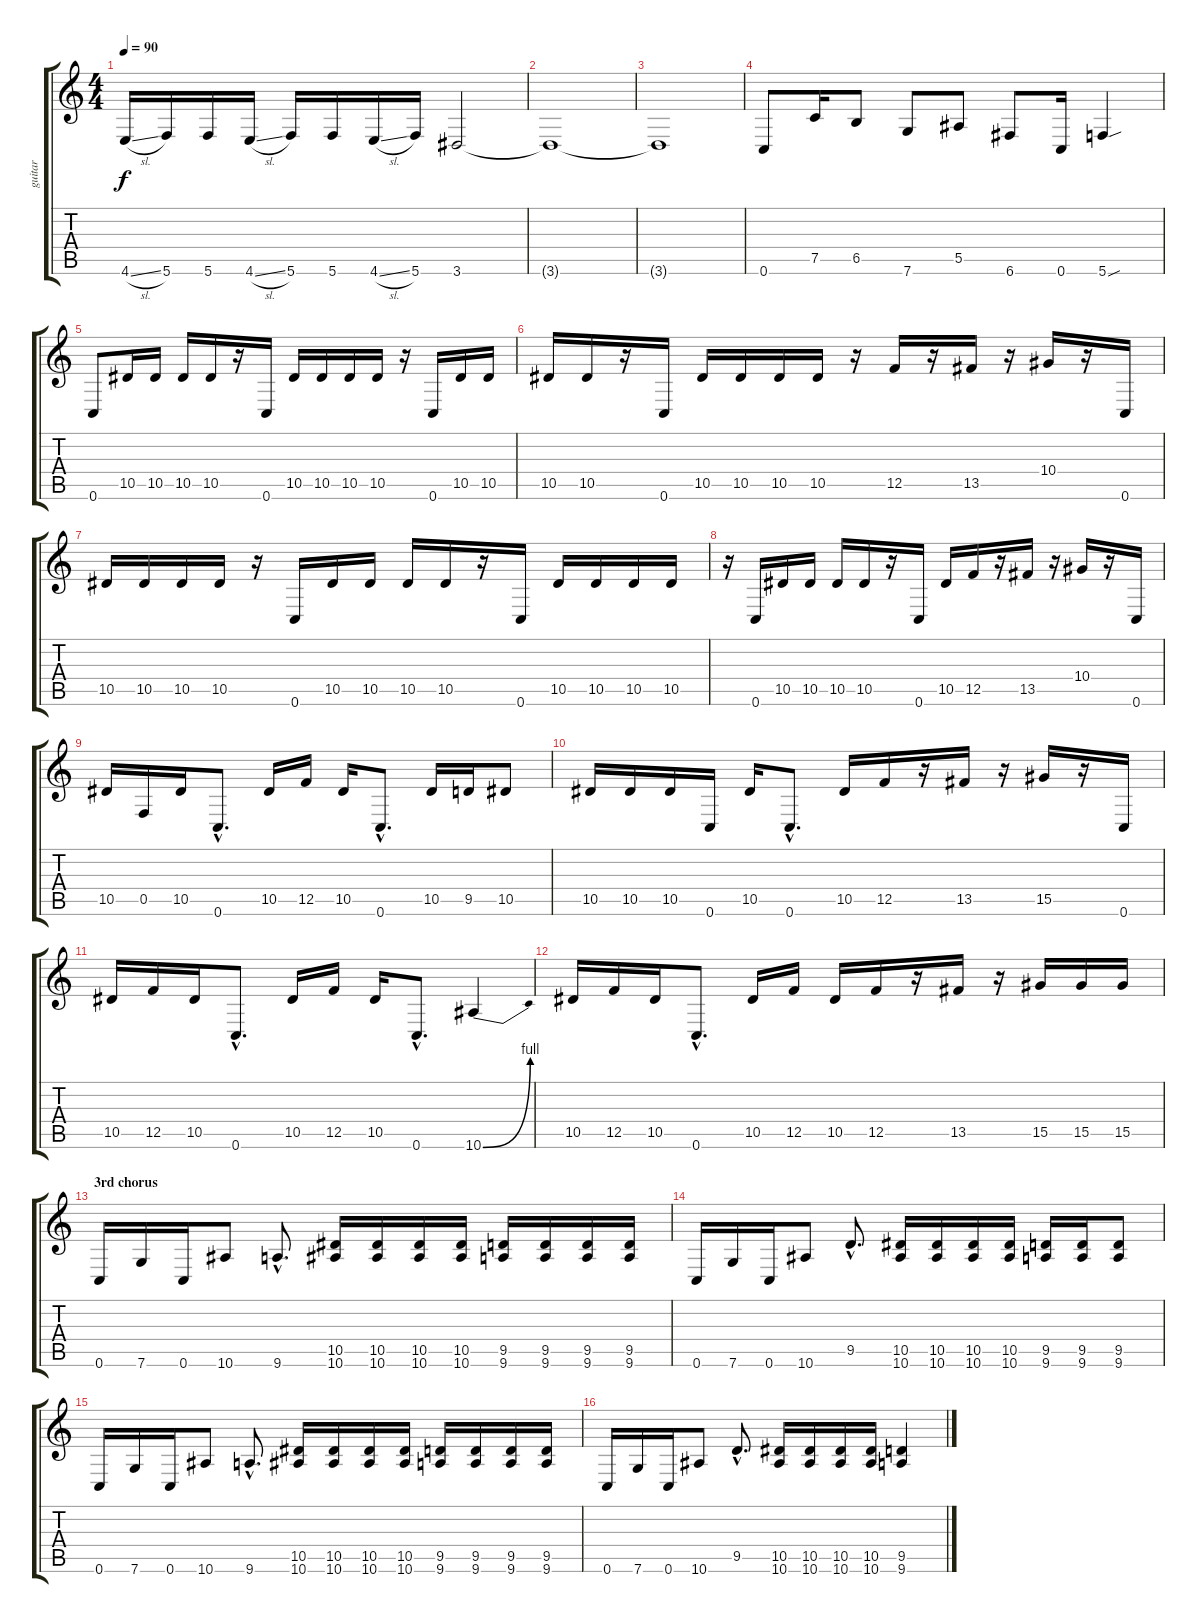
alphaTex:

\track ("guitar" "guitar") {instrument overdrivenguitar}
\staff {score tabs}
\tuning (C4 G3 Eb3 Bb2 F2 C2) {hide}
\ts (4 4)
\tempo 90
\clef g2
\ks c
4.6{sl}.16{dy f} 5.6.16 5.6.16 4.6{sl}.16 5.6.16 5.6.16 4.6{sl}.16 5.6.16 3.6.2 |
3.6{t}.1 |
3.6{t}.1 |
\section ("" "")
0.6.8 7.5.16 6.5.8 7.6.8 5.5.8 6.6.8 0.6.16 5.6{sou}.4 |
0.6.8 10.5.16 10.5.16 10.5.16 10.5.16 r.16 0.6.16 10.5.16 10.5.16 10.5.16 10.5.16 r.16 0.6.16 10.5.16 10.5.16 |
10.5.16 10.5.16 r.16 0.6.16 10.5.16 10.5.16 10.5.16 10.5.16 r.16 12.5.16 r.16 13.5.16 r.16 10.4.16 r.16 0.6.16 |
10.5.16 10.5.16 10.5.16 10.5.16 r.16 0.6.16 10.5.16 10.5.16 10.5.16 10.5.16 r.16 0.6.16 10.5.16 10.5.16 10.5.16 10.5.16 |
r.16 0.6.16 10.5.16 10.5.16 10.5.16 10.5.16 r.16 0.6.16 10.5.16 12.5.16 r.16 13.5.16 r.16 10.4.16 r.16 0.6.16 |
\section ("" "")
10.5.16 0.5.16 10.5.16 0.6{hac}.8{d} 10.5.16 12.5.16 10.5.16 0.6{hac}.8{d} 10.5.16 9.5.16 10.5.8 |
10.5.16 10.5.16 10.5.16 0.6.16 10.5.16 0.6{hac}.8{d} 10.5.16 12.5.16 r.16 13.5.16 r.16 15.5.16 r.16 0.6.16 |
10.5.16 12.5.16 10.5.16 0.6{hac}.8{d} 10.5.16 12.5.16 10.5.16 0.6{hac}.8{d} 10.6{be (bend 0 0 60 4)}.4 |
10.5.16 12.5.16 10.5.16 0.6{hac}.8{d} 10.5.16 12.5.16 10.5.16 12.5.16 r.16 13.5.16 r.16 15.5.16 15.5.16 15.5.16 |
\section ("" "3rd chorus")
0.6.16 7.6.16 0.6.16 10.6.8 9.6{hac}.8{d} (10.5 10.6).16 (10.5 10.6).16 (10.5 10.6).16 (10.5 10.6).16 (9.5 9.6).16 (9.5 9.6).16 (9.5 9.6).16 (9.5 9.6).16 |
0.6.16 7.6.16 0.6.16 10.6.8 9.5{hac}.8{d} (10.5 10.6).16 (10.5 10.6).16 (10.5 10.6).16 (10.5 10.6).16 (9.5 9.6).16 (9.5 9.6).16 (9.5 9.6).8 |
0.6.16 7.6.16 0.6.16 10.6.8 9.6{hac}.8{d} (10.5 10.6).16 (10.5 10.6).16 (10.5 10.6).16 (10.5 10.6).16 (9.5 9.6).16 (9.5 9.6).16 (9.5 9.6).16 (9.5 9.6).16 |
0.6.16 7.6.16 0.6.16 10.6.8 9.5{hac}.8{d} (10.5 10.6).16 (10.5 10.6).16 (10.5 10.6).16 (10.5 10.6).16 (9.5 9.6).4
